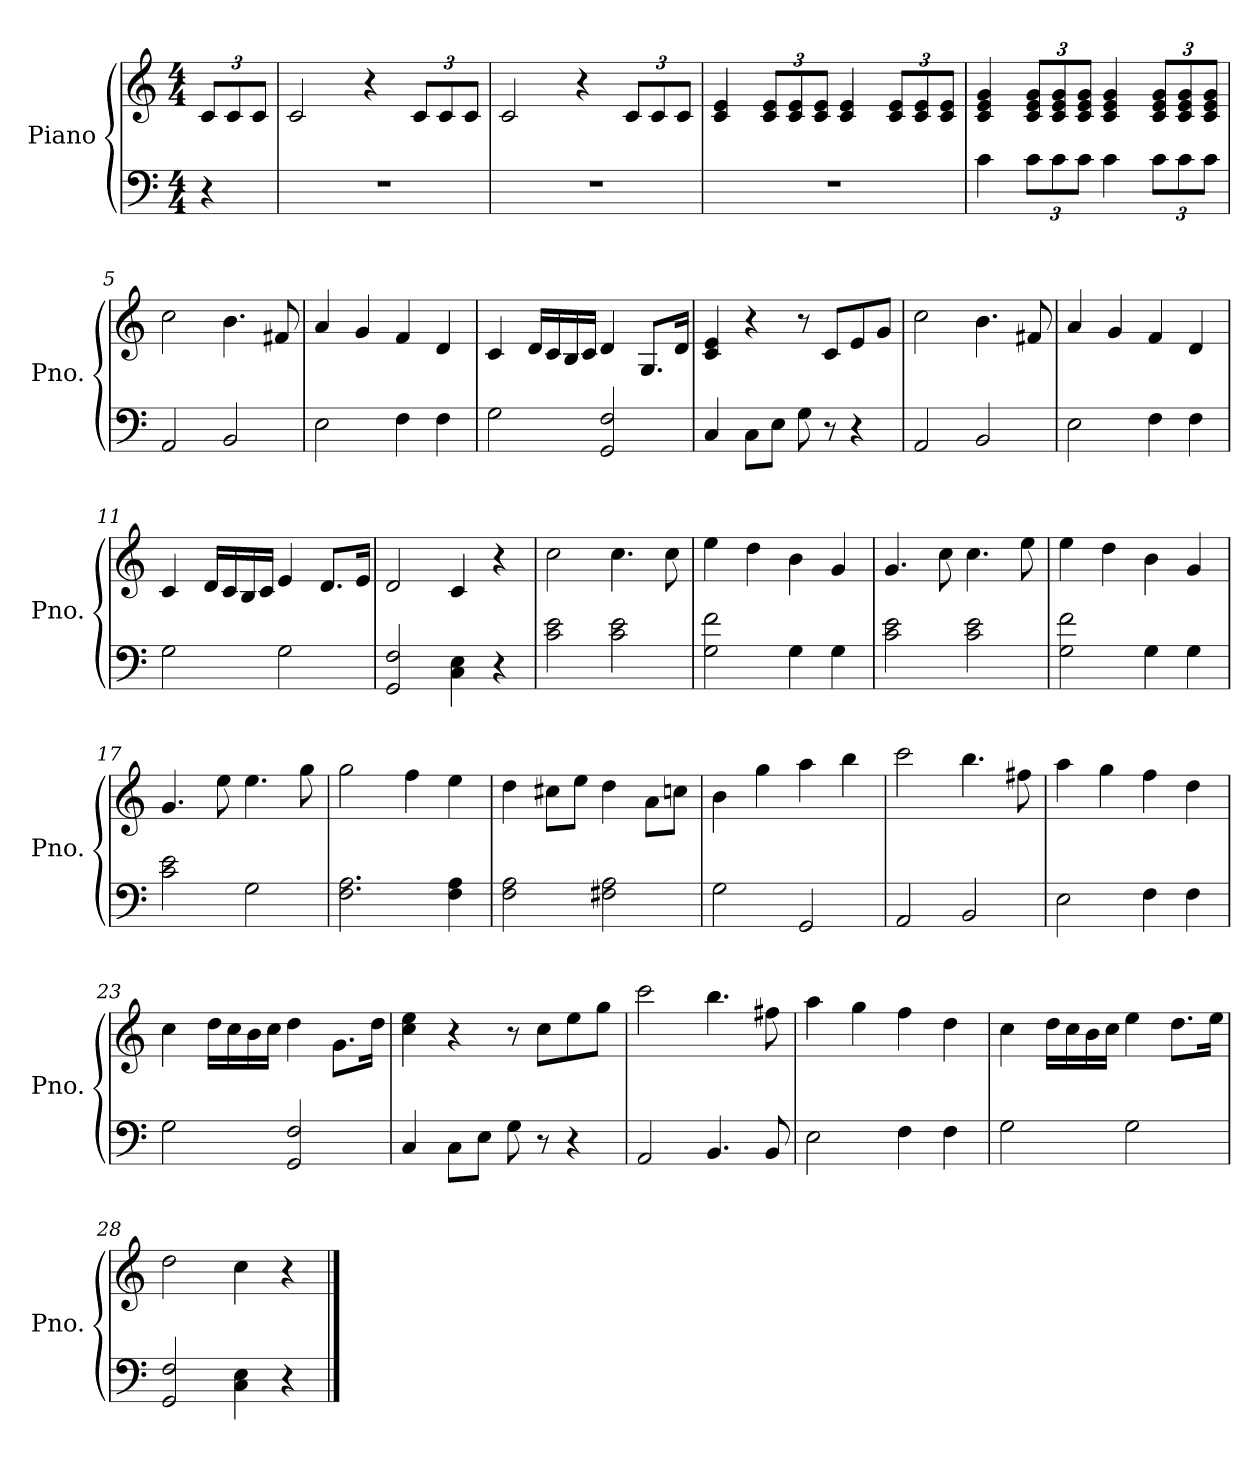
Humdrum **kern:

**kern	**kern
*part1	*part1
*staff2	*staff1
*I"Piano	*
*I'Pno.	*
*clefF4	*clefG2
*k[]	*k[]
*M4/4	*M4/4
*	*Xbrackettup
=	=
4r	12c/L
.	12c/
.	12c/J
=1	=1
1r	2c/
.	4r
.	12c/L
.	12c/
.	12c/J
=2	=2
1r	2c/
.	4r
.	12c/L
.	12c/
.	12c/J
=3	=3
1r	4c/ 4e/
.	12c/ 12e/L
.	12c/ 12e/
.	12c/ 12e/J
.	4c/ 4e/
.	12c/ 12e/L
.	12c/ 12e/
.	12c/ 12e/J
=4	=4
4c\	4c/ 4e/ 4g/
*Xbrackettup	*
12c\L	12c/ 12e/ 12g/L
12c\	12c/ 12e/ 12g/
12c\J	12c/ 12e/ 12g/J
4c\	4c/ 4e/ 4g/
12c\L	12c/ 12e/ 12g/L
12c\	12c/ 12e/ 12g/
12c\J	12c/ 12e/ 12g/J
!!LO:LB:g=z
=5	=5
2AA/	2cc\
2BB/	4.b\
.	8f#X/
=6	=6
2E\	4a/
.	4g/
4F\	4f/
4F\	4d/
=7	=7
2G\	4c/
.	16d/LL
.	16c/
.	16B/
.	16c/JJ
2GG/ 2F/	4d/
.	8.G/L
.	16d/Jk
=8	=8
4C/	4c/ 4e/
8C\L	4r
8E\J	.
8G\	8r
8r	8c/L
4r	8e/
.	8g/J
=9	=9
2AA/	2cc\
2BB/	4.b\
.	8f#X/
=10	=10
2E\	4a/
.	4g/
4F\	4f/
4F\	4d/
!!LO:LB:g=z
=11	=11
2G\	4c/
.	16d/LL
.	16c/
.	16B/
.	16c/JJ
2G\	4e/
.	8.d/L
.	16e/Jk
=12	=12
2GG/ 2F/	2d/
4C\ 4E\	4c/
4r	4r
=13	=13
2c\ 2e\	2cc\
2c\ 2e\	4.cc\
.	8cc\
=14	=14
2G\ 2f\	4ee\
.	4dd\
4G\	4b\
4G\	4g/
=15	=15
2c\ 2e\	4.g/
.	8cc\
2c\ 2e\	4.cc\
.	8ee\
=16	=16
2G\ 2f\	4ee\
.	4dd\
4G\	4b\
4G\	4g/
=17	=17
2c\ 2e\	4.g/
.	8ee\
2G\	4.ee\
.	8gg\
=18	=18
2.F\ 2.A\	2gg\
.	4ff\
4F\ 4A\	4ee\
!!LO:LB:g=z
=19	=19
2F\ 2A\	4dd\
.	8cc#X\L
.	8ee\J
2F#X\ 2A\	4dd\
.	8a\L
.	8ccn\J
=20	=20
2G\	4b\
.	4gg\
2GG/	4aa\
.	4bb\
=21	=21
2AA/	2ccc\
2BB/	4.bb\
.	8ff#X\
=22	=22
2E\	4aa\
.	4gg\
4F\	4ff\
4F\	4dd\
=23	=23
2G\	4cc\
.	16dd\LL
.	16cc\
.	16b\
.	16cc\JJ
2GG/ 2F/	4dd\
.	8.g\L
.	16dd\Jk
=24	=24
4C/	4cc\ 4ee\
8C\L	4r
8E\J	.
8G\	8r
8r	8cc\L
4r	8ee\
.	8gg\J
!!LO:LB:g=z
=25	=25
2AA/	2ccc\
4.BB/	4.bb\
8BB/	8ff#X\
=26	=26
2E\	4aa\
.	4gg\
4F\	4ff\
4F\	4dd\
=27	=27
2G\	4cc\
.	16dd\LL
.	16cc\
.	16b\
.	16cc\JJ
2G\	4ee\
.	8.dd\L
.	16ee\Jk
=28	=28
2GG/ 2F/	2dd\
4C\ 4E\	4cc\
4r	4r
==	==
*-	*-
